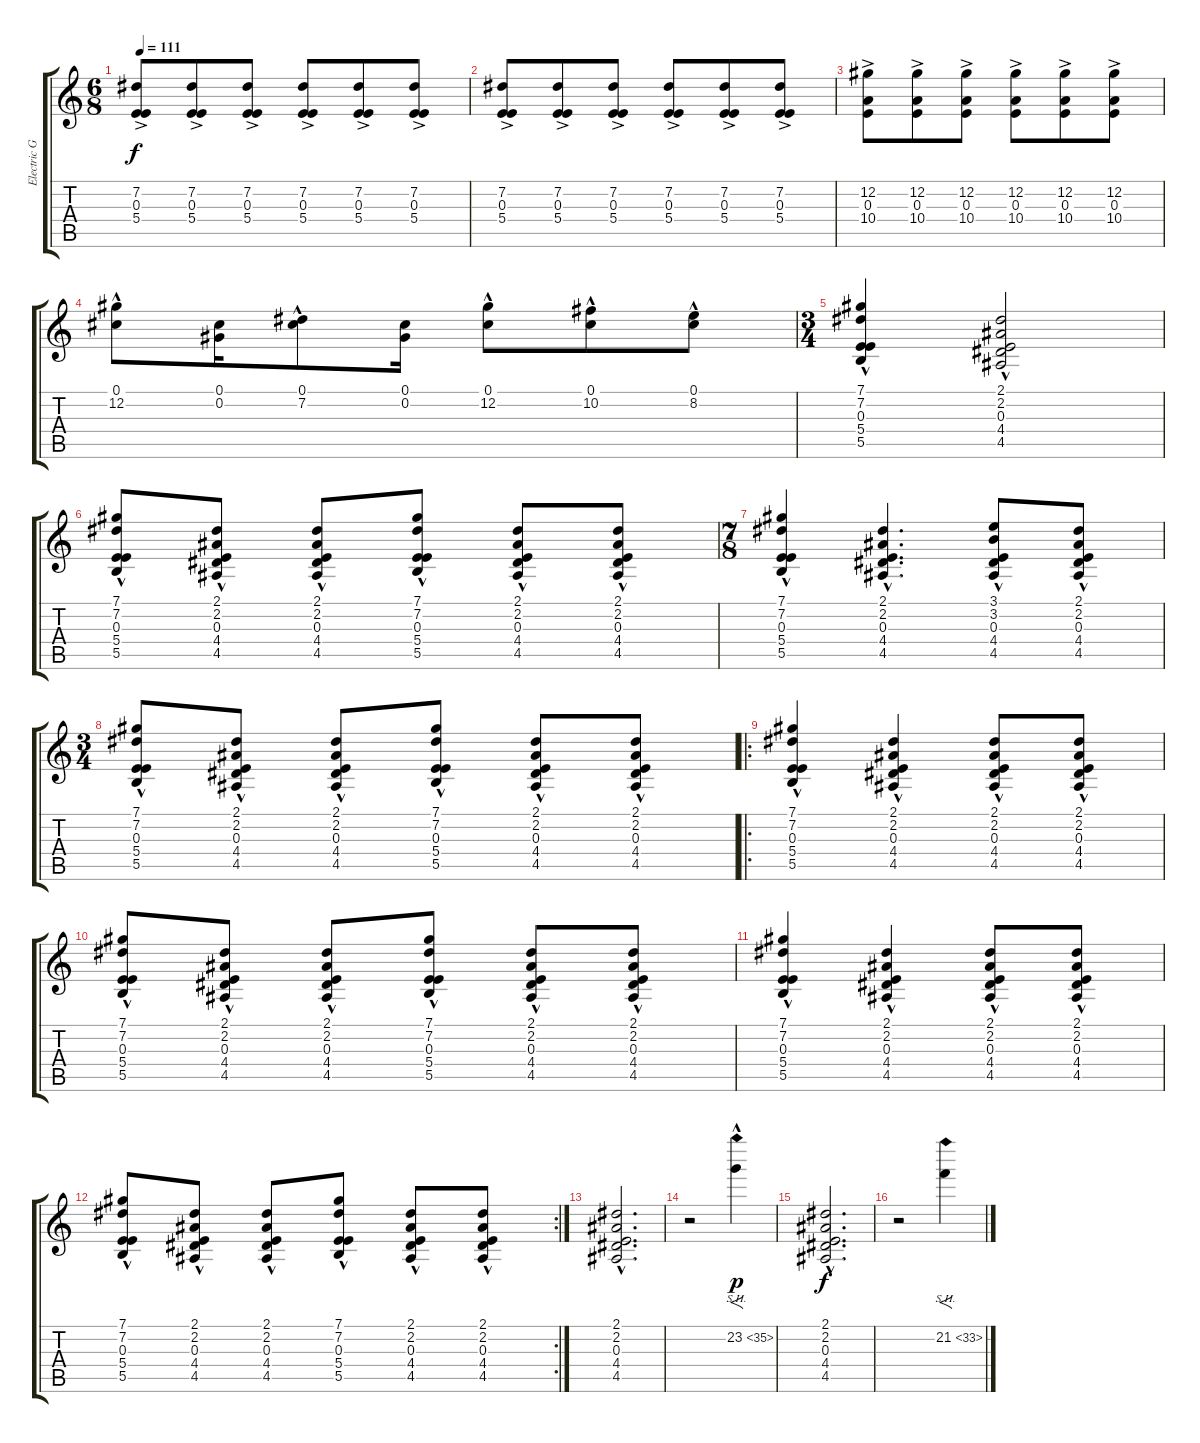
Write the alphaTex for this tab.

\track ("Electric Guitar" "Electric G") {instrument overdrivenguitar}
\staff {score tabs}
\tuning (Db4 Ab3 E3 B2 Gb2 B1) {hide}
\ts (6 8)
\tempo 111
\clef g2
\ks c
(7.2{ac} 0.3 5.4).8{dy f} (7.2{ac} 0.3 5.4).8 (7.2{ac} 0.3 5.4).8 (7.2{ac} 0.3 5.4).8 (7.2{ac} 0.3 5.4).8 (7.2{ac} 0.3 5.4).8 |
(7.2{ac} 0.3 5.4).8 (7.2{ac} 0.3 5.4).8 (7.2{ac} 0.3 5.4).8 (7.2{ac} 0.3 5.4).8 (7.2{ac} 0.3 5.4).8 (7.2{ac} 0.3 5.4).8 |
(12.2{ac} 0.3 10.4).8 (12.2{ac} 0.3 10.4).8 (12.2{ac} 0.3 10.4).8 (12.2{ac} 0.3 10.4).8 (12.2{ac} 0.3 10.4).8 (12.2{ac} 0.3 10.4).8 |
(0.1 12.2{hac}).8 (0.1 0.2).16 (0.1 7.2{hac}).8 (0.1 0.2).16 (0.1 12.2{hac}).8 (0.1 10.2{hac}).8 (0.1 8.2{hac}).8 |
\ts (3 4)
(7.1{hac} 7.2{hac} 0.3{hac} 5.4{hac} 5.5{hac}).4 (2.1{hac} 2.2{hac} 0.3{hac} 4.4{hac} 4.5{hac}).2 |
(7.1{hac} 7.2{hac} 0.3{hac} 5.4{hac} 5.5{hac}).8 (2.1{hac} 2.2{hac} 0.3{hac} 4.4{hac} 4.5{hac}).8 (2.1{hac} 2.2{hac} 0.3{hac} 4.4{hac} 4.5{hac}).8 (7.1{hac} 7.2{hac} 0.3{hac} 5.4{hac} 5.5{hac}).8 (2.1{hac} 2.2{hac} 0.3{hac} 4.4{hac} 4.5{hac}).8 (2.1{hac} 2.2{hac} 0.3{hac} 4.4{hac} 4.5{hac}).8 |
\ts (7 8)
(7.1{hac} 7.2{hac} 0.3{hac} 5.4{hac} 5.5{hac}).4 (2.1{hac} 2.2{hac} 0.3{hac} 4.4{hac} 4.5{hac}).4{d} (3.1{hac} 3.2{hac} 0.3{hac} 4.4{hac} 4.5{hac}).8 (2.1{hac} 2.2{hac} 0.3{hac} 4.4{hac} 4.5{hac}).8 |
\ts (3 4)
(7.1{hac} 7.2{hac} 0.3{hac} 5.4{hac} 5.5{hac}).8 (2.1{hac} 2.2{hac} 0.3{hac} 4.4{hac} 4.5{hac}).8 (2.1{hac} 2.2{hac} 0.3{hac} 4.4{hac} 4.5{hac}).8 (7.1{hac} 7.2{hac} 0.3{hac} 5.4{hac} 5.5{hac}).8 (2.1{hac} 2.2{hac} 0.3{hac} 4.4{hac} 4.5{hac}).8 (2.1{hac} 2.2{hac} 0.3{hac} 4.4{hac} 4.5{hac}).8 |
\ro
(7.1{hac} 7.2{hac} 0.3{hac} 5.4{hac} 5.5{hac}).4 (2.1{hac} 2.2{hac} 0.3{hac} 4.4{hac} 4.5{hac}).4 (2.1{hac} 2.2{hac} 0.3{hac} 4.4{hac} 4.5{hac}).8 (2.1{hac} 2.2{hac} 0.3{hac} 4.4{hac} 4.5{hac}).8 |
(7.1{hac} 7.2{hac} 0.3{hac} 5.4{hac} 5.5{hac}).8 (2.1{hac} 2.2{hac} 0.3{hac} 4.4{hac} 4.5{hac}).8 (2.1{hac} 2.2{hac} 0.3{hac} 4.4{hac} 4.5{hac}).8 (7.1{hac} 7.2{hac} 0.3{hac} 5.4{hac} 5.5{hac}).8 (2.1{hac} 2.2{hac} 0.3{hac} 4.4{hac} 4.5{hac}).8 (2.1{hac} 2.2{hac} 0.3{hac} 4.4{hac} 4.5{hac}).8 |
(7.1{hac} 7.2{hac} 0.3{hac} 5.4{hac} 5.5{hac}).4 (2.1{hac} 2.2{hac} 0.3{hac} 4.4{hac} 4.5{hac}).4 (2.1{hac} 2.2{hac} 0.3{hac} 4.4{hac} 4.5{hac}).8 (2.1{hac} 2.2{hac} 0.3{hac} 4.4{hac} 4.5{hac}).8 |
\rc 2
(7.1{hac} 7.2{hac} 0.3{hac} 5.4{hac} 5.5{hac}).8 (2.1{hac} 2.2{hac} 0.3{hac} 4.4{hac} 4.5{hac}).8 (2.1{hac} 2.2{hac} 0.3{hac} 4.4{hac} 4.5{hac}).8 (7.1{hac} 7.2{hac} 0.3{hac} 5.4{hac} 5.5{hac}).8 (2.1{hac} 2.2{hac} 0.3{hac} 4.4{hac} 4.5{hac}).8 (2.1{hac} 2.2{hac} 0.3{hac} 4.4{hac} 4.5{hac}).8 |
(2.1{hac} 2.2{hac} 0.3{hac} 4.4{hac} 4.5{hac}).2{d} |
r.2 23.2{sh 12 hac}.4{f dy p} |
(2.1{hac} 2.2{hac} 0.3{hac} 4.4{hac} 4.5{hac}).2{d dy f} |
r.2 21.2{sh 12}.4{f}
